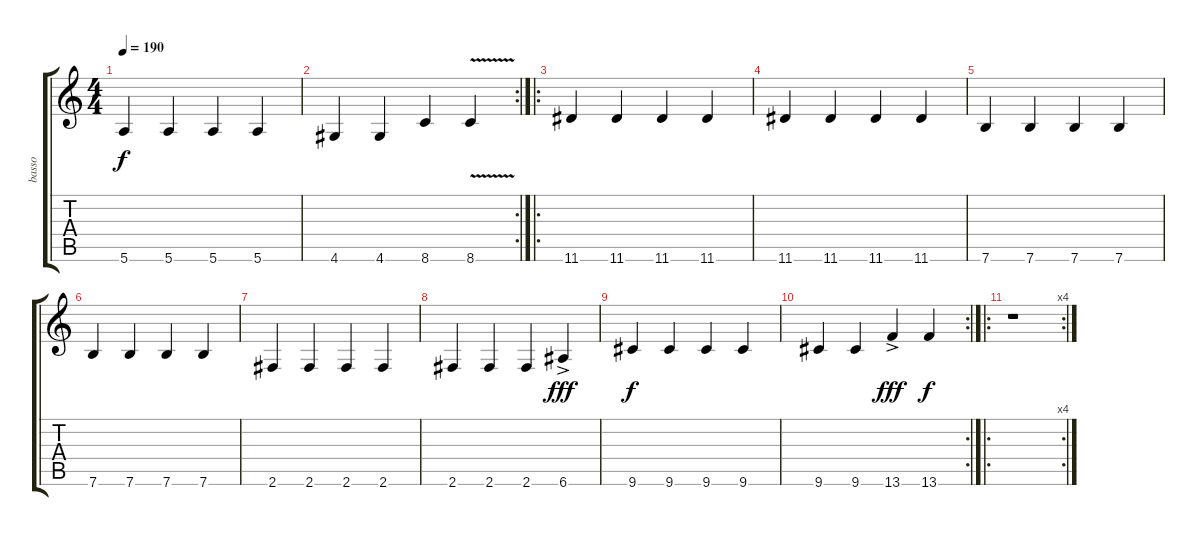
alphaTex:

\track ("basso" "basso") {instrument synthbass2}
\staff {score tabs}
\tuning (E4 B3 G3 D3 A2 E2) {hide}
\ts (4 4)
\tempo 190
\clef g2
\ks c
5.6.4{dy f} 5.6.4 5.6.4 5.6.4 |
\rc 2
4.6.4 4.6.4 8.6.4 8.6{v}.4 |
\ro
11.6.4 11.6.4 11.6.4 11.6.4 |
11.6.4 11.6.4 11.6.4 11.6.4 |
7.6.4 7.6.4 7.6.4 7.6.4 |
7.6.4 7.6.4 7.6.4 7.6.4 |
2.6.4 2.6.4 2.6.4 2.6.4 |
2.6.4 2.6.4 2.6.4 6.6{ac}.4{dy fff} |
9.6.4{dy f} 9.6.4 9.6.4 9.6.4 |
\rc 2
9.6.4 9.6.4 13.6{ac}.4{dy fff} 13.6.4{dy f} |
\ro
\rc 4
r.1
